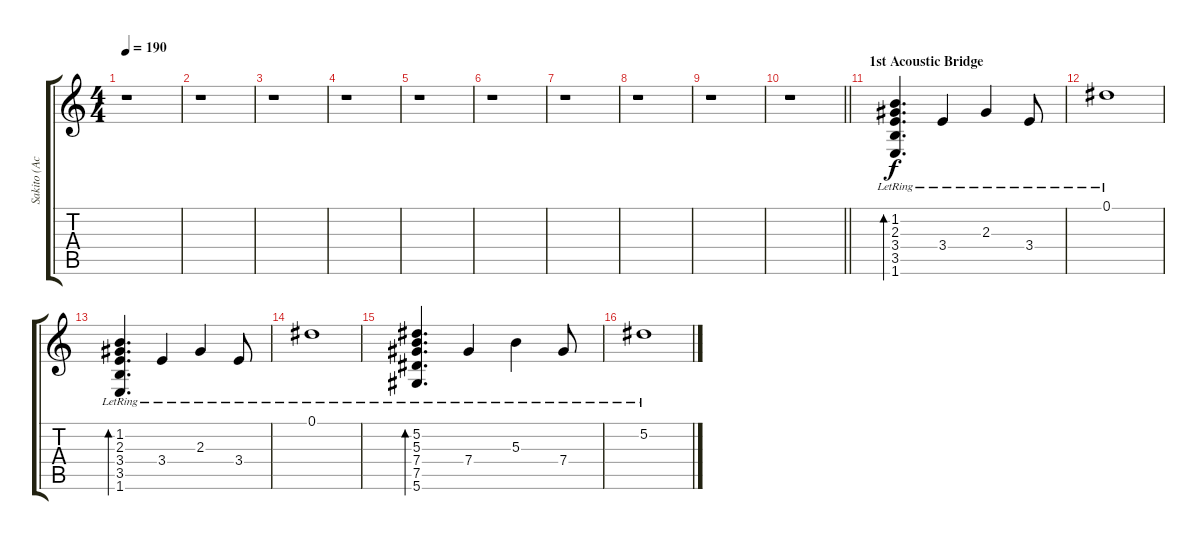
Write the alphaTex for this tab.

\track ("Sakito (Acoustic)" "Sakito (Ac") {instrument acousticguitarsteel}
\staff {score tabs}
\tuning (Eb4 Bb3 Gb3 Db3 Ab2 Eb2) {hide}
\ts (4 4)
\tempo 190
\clef g2
\ks c
r.1{dy f} |
r.1 |
r.1 |
r.1 |
r.1 |
r.1 |
r.1 |
r.1 |
r.1 |
\barLineRight lightlight
r.1 |
\section ("" "1st Acoustic Bridge")
(1.2{lr} 2.3{lr} 3.4{lr} 3.5{lr} 1.6{lr}).4{d bd 480} 3.4{lr}.4 2.3{lr}.4 3.4{lr}.8 |
0.1{lr}.1 |
(1.2{lr} 2.3{lr} 3.4{lr} 3.5{lr} 1.6{lr}).4{d bd 480} 3.4{lr}.4 2.3{lr}.4 3.4{lr}.8 |
0.1{lr}.1 |
(5.2{lr} 5.3{lr} 7.4{lr} 7.5{lr} 5.6{lr}).4{d bd 480} 7.4{lr}.4 5.3{lr}.4 7.4{lr}.8 |
5.2{lr}.1
